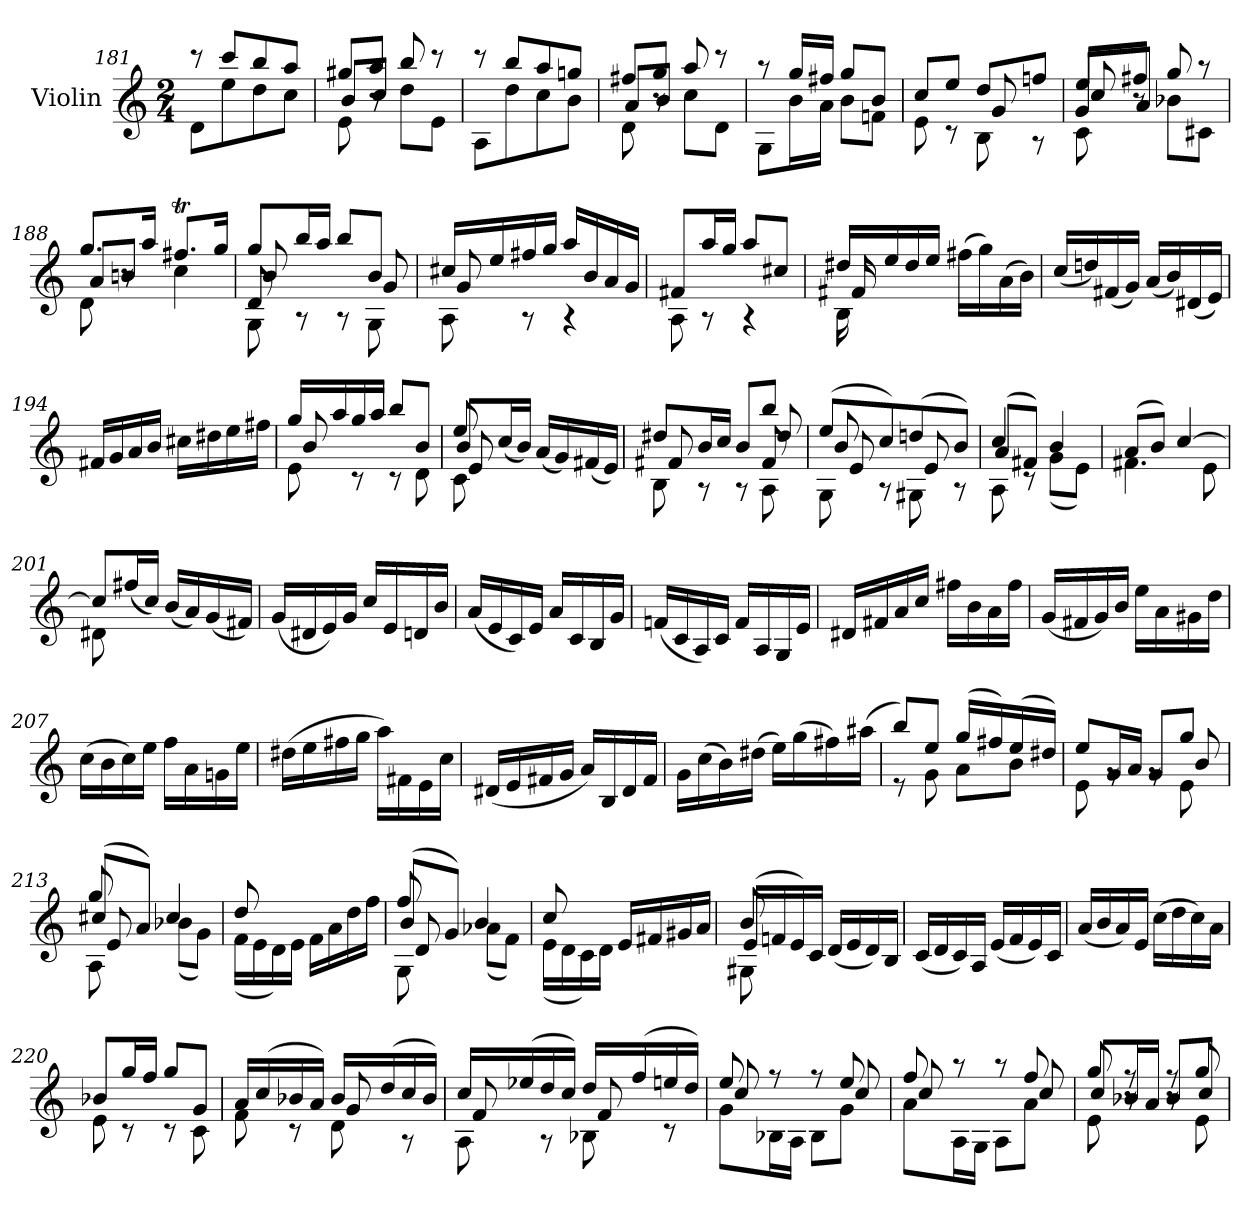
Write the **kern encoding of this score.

**kern
*part1
*staff1
*I"Violin
*I'Vln.
*clefG2
*k[]
*M2/4
=181
*^
8r	8d\L
8ccc/L	8ee\
8bb/	8dd\
8aa/J	8cc\J
=182	=182
*	*^
8gg#X/L	8e\	8b/L
8aa/J	8r	8cc/J
8bb/	8dd\L	4ryy
8r	8e\J	.
*	*v	*v
=183	=183
8r	8A\L
8bb/L	8dd\
8aa/	8cc\
8ggn/J	8b\J
=184	=184
*	*^
8ff#X/L	8d\	8a/L
8gg/J	8r	8b/J
8aa/	8cc\L	4ryy
8r	8d\J	.
*	*v	*v
=185	=185
8r	8G\L
16gg/LL	16b\L
16ff#X/JJ	16a\JJ
8gg/L	8b\L
8b/J	8fn\J
=186	=186
*	*^
8cc/L	8e\	4ryy
8ee/J	8r	.
8dd/L	8B\	8g/
8ffn/J	8r	8ryy
=187	=187	=187
*	*	*^
8ee/L	8c\	8cc/	8g/L
8ff#X/J	8r	8ryy	8a/J
8gg/	8b-X\L	4ryy	4ryy
8r	8c#X\J	.	.
*	*	*v	*v
!!LO:LB:g=z
=188	=188	=188
8.gg/L	8d\	8a/L
.	8r	8bn/J
16aa/Jk	.	.
8.ff#Xt/L	4cc\	4ryy
16gg/Jk	.	.
=189	=189	=189
*	*	*^
8gg/L	8G\	8b/	8d/
16bb/L	8r	8ryy	8ryy
16aa/JJ	.	.	.
8bb/L	8r	8ryy	4ryy
8b/J	8G\	8g/	.
*	*	*v	*v
=190	=190	=190
16cc#X/LL	8A\	8g/
16ee/	.	.
16ff#X/	8r	8ryy
16gg/JJ	.	.
16aa/LL	4r	4ryy
16b/	.	.
16a/	.	.
16g/JJ	.	.
*	*v	*v
=191	=191
8f#X/L	8A\
16aa/L	8r
16gg/JJ	.
8aa/L	4r
8cc#X/J	.
=192	=192
*	*^
16dd#X/LL	16B\	16f#X/
16ee/	16ryy	16ryy
16dd#/	8ryy	8ryy
16ee/JJ	.	.
(>16ff#X\LL	4ryy	4ryy
16gg\)	.	.
(>16a\	.	.
16b\JJ)	.	.
*v	*v	*v
=193
(16cc/LL
16ddn/)
(16f#X/
16g/JJ)
(16a/LL
16b/)
(16d#X/
16e/JJ)
=194
16f#X/LL
16g/
16a/
16b/JJ
16cc#X\LL
16dd#X\
16ee\
16ff#X\JJ
!!LO:LB:g=z
=195
*^
*	*^
16gg/LL	8e\	8b/
16aa/	.	.
16gg/	8r	8ryy
16aa/JJ	.	.
8bb/L	8r	4ryy
8b/J	8d\	.
=196	=196	=196
*	*	*^
8ee/	8c\	8b/L	8e/
8ryy	8ryy	(16cc/L	8ryy
.	.	16b/JJ)	.
4ryy	4ryy	(16a/LL	4ryy
.	.	16g/)	.
.	.	(16f#X/	.
.	.	16e/JJ)	.
=197	=197	=197	=197
8dd#X/L	8B\	8f#X/	4ryy
16b/L	8r	8ryy	.
16cc/JJ	.	.	.
8b/L	8r	8ryy	8ryy
8bb/J	8A\	8dd#/	8f#/
=198	=198	=198	=198
(8ee/L	8G\	8b/	8e/
8cc/)	8r	8ryy	8ryy
(8ddn/	8G#X\	8e/	4ryy
8b/J)	8r	8ryy	.
*	*	*v	*v
=199	=199	=199
4cc/	8A\	(8a/L
.	8rc	8f#X/J)
4b/	(8g\L	4ryy
.	8e\J)	.
*	*v	*v
=200	=200
(8a/L	4.f#X\
8b/J)	.
[4cc/	.
.	8e\
=201	=201
8cc/L]	8d#X\
(16ff#X/L	8ryy
16cc/JJ)	.
(16b/LL	4ryy
16a/)	.
(16g/	.
16f#X/JJ)	.
*v	*v
=202
(16g/LL
16d#X/
16e/)
16g/JJ
16cc/LL
16e/
16dn/
16b/JJ
!!LO:LB:g=z
=203
(16a/LL
16e/
16c/)
16e/JJ
16a/LL
16c/
16B/
16g/JJ
=204
(16fn/LL
16c/
16A/)
16c/JJ
16f/LL
16A/
16G/
16e/JJ
=205
16d#X/LL
16f#X/
16a/
16cc/JJ
16ff#X\LL
16b\
16a\
16ff#\JJ
=206
(16g/LL
16f#X/
16g/)
16b/JJ
16ee\LL
16a\
16g#X\
16dd\JJ
=207
(16cc\LL
16b\
16cc\)
16ee\JJ
16ff\LL
16a\
16gn\
16ee\JJ
=208
(16dd#X\LL
16ee\
16ff#X\
16gg\JJ
16aa\LL)
16f#X\
16e\
16cc\JJ
=209
(16d#X/LL
16e/
16f#X/
16g/JJ
16a/LL)
16B/
16d#/
16f#/JJ
!!LO:LB:g=z
=210
16g\LL
(16cc\
16b\)
(16dd#X\JJ
16ee\LL)
(16gg\
16ff#X\)
(16aa#X\JJ
=211
*^
8bb/L)	8r
8ee/J	8g\
(16gg/LL	8a\L
16ff#X/)	.
(16ee/	8b\J
16dd#X/JJ)	.
=212	=212
*	*^
8ee/L	8e\	4ryy
16g/L	8rg	.
16a/JJ	.	.
8g/L	8rg	8ryy
8gg/J	8e\	8b/
=213	=213	=213
*	*	*^
8gg/	8A\	(8cc#X/L	8e/
8ryy	8ryy	8a/J)	8ryy
4cc#/	(8b-X\L	4ryy	4ryy
.	8g\J)	.	.
*	*v	*v	*v
=214	=214
8dd/	(16f\LL
.	16e\
8ryy	16d\)
.	16e\JJ
4ryy	16f\LL
.	16a\
.	16dd\
.	16ff\JJ
=215	=215
*^	*^
8ff/	8G\	(8b/L	8d/
8rffyy	8ryy	8g/J)	8ryy
4b/	(8a-X\L	4ryy	4ryy
.	8f\J)	.	.
*	*v	*v	*v
=216	=216
8cc/	(16e\LL
.	16d\
8ryy	16c\)
.	16d\JJ
4ryy	16e/LL
.	16f#X/
.	16g#X/
.	16a/JJ
=217	=217
*	*^
8b/	8G#X\	(16e/LL
.	.	16fn/
8ryy	8ryy	16e/)
.	.	16c/JJ
4ryy	4ryy	(16d/LL
.	.	16e/
.	.	16d/)
.	.	16B/JJ
*v	*v	*v
!!LO:LB:g=z
=218
(16c/LL
16d/
16c/)
16A/JJ
(16e/LL
16f/
16e/)
16c/JJ
=219
(16a/LL
16b/
16a/)
16e/JJ
(16cc\LL
16dd\
16cc\)
16a\JJ
=220
*^
8b-X/L	8e\
16gg/L	8r
16ff/JJ	.
8gg/L	8r
8g/J	8c\
=221	=221
*	*^
16a/LL	8f\	4ryy
(16cc/	.	.
16b-X/	8r	.
16a/JJ)	.	.
16b-/LL	8d\	8g/
(16dd/	.	.
16cc/	8r	8ryy
16b-/JJ)	.	.
=222	=222	=222
16cc/LL	8A\	8f/
(16ee-X/	.	.
16dd/	8r	8ryy
16cc/JJ)	.	.
16dd/LL	8B-X\	8f/
(16ff/	.	.
16een/	8r	8ryy
16dd/JJ)	.	.
=223	=223	=223
8ee/	8g\L	8cc/
8r	16B-X\L	8ryy
.	16A\JJ	.
8r	8B-\L	8ryy
8ee/	8g\J	8cc/
=224	=224	=224
8ff/	8a\L	8cc/
8r	16A\L	8ryy
.	16G\JJ	.
8r	8A\L	8ryy
8ff/	8a\J	8cc/
=225	=225	=225
8gg/	8e\	8cc/L
8rff	8r	16b-X/L
.	.	16a/JJ
8rff	8r	8b-/L
8gg/	8e\	8cc/J
*v	*v	*v
=
*-
